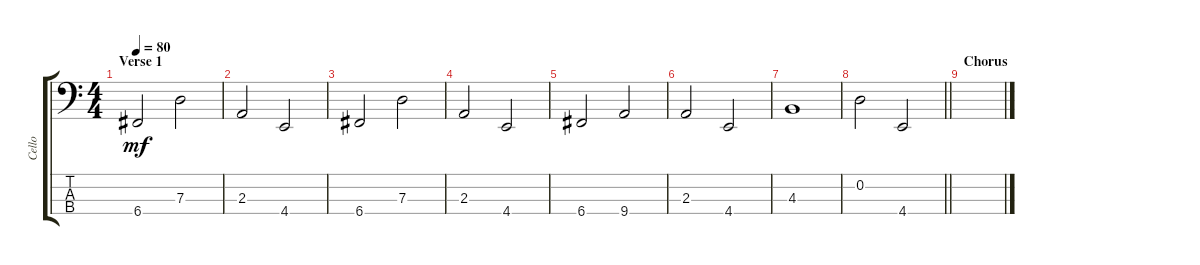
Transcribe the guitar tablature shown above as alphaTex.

\track ("Cello" "Cello") {instrument cello}
\staff {score tabs}
\tuning (A3 D3 G2 C2) {hide}
\ts (4 4)
\section ("" "Verse 1")
\tempo 80
\clef f4
\ks c
6.4.2{dy mf} 7.3.2 |
2.3.2 4.4.2 |
6.4.2 7.3.2 |
2.3.2 4.4.2 |
6.4.2 9.4.2 |
2.3.2 4.4.2 |
4.3.1 |
\barLineRight lightlight
0.2.2 4.4.2 |
\section ("" "Chorus")
